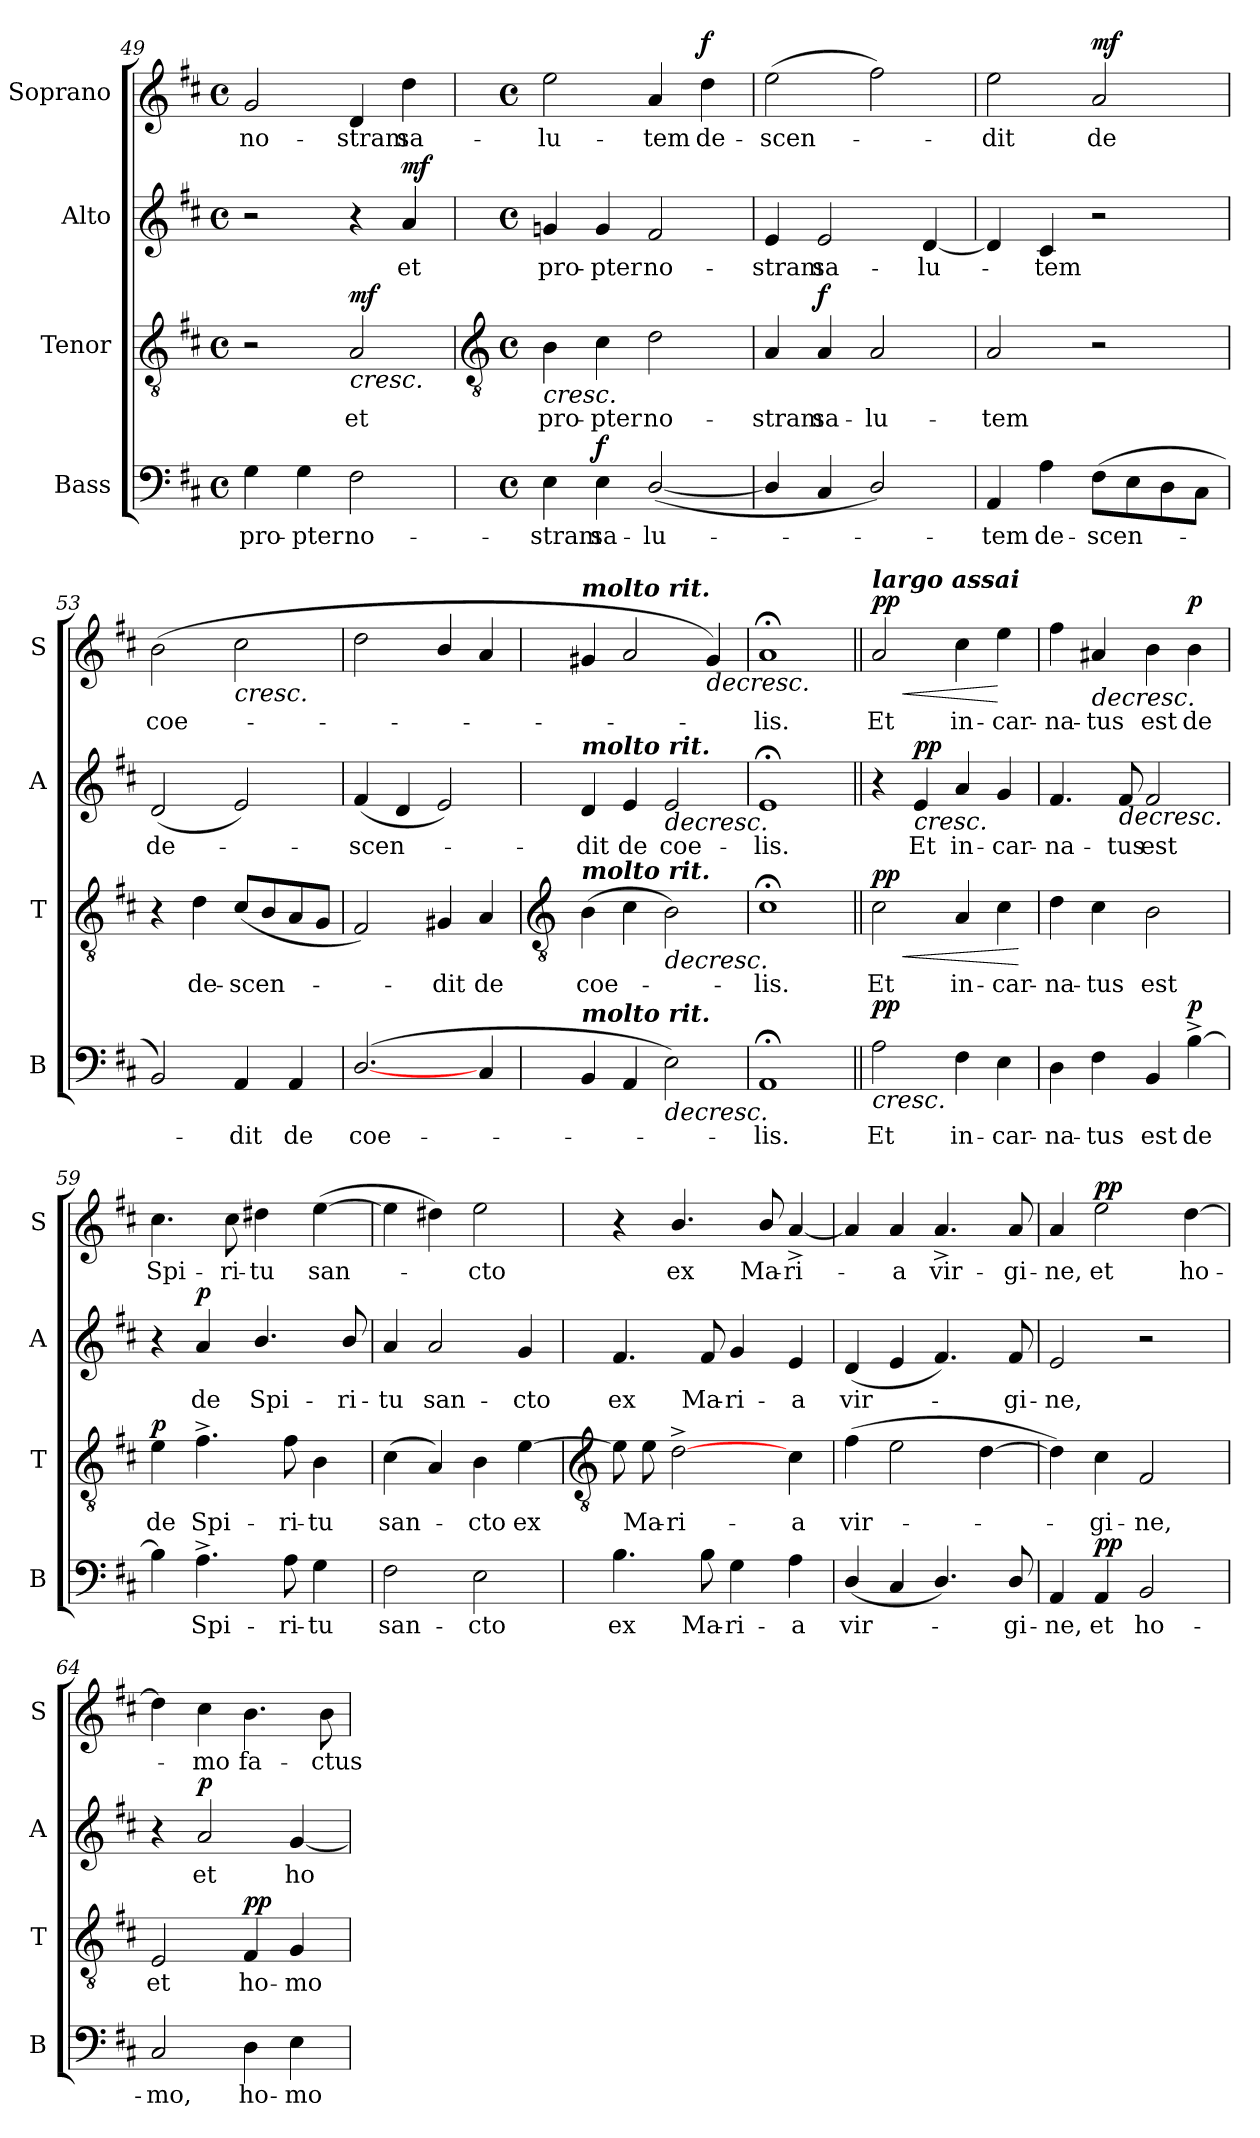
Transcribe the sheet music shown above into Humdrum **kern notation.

**kern	**text	**dynam	**kern	**text	**dynam	**kern	**text	**dynam	**kern	**text	**dynam
*part4	*part4	*part4	*part3	*part3	*part3	*part2	*part2	*part2	*part1	*part1	*part1
*staff4	*staff4	*staff4	*staff3	*staff3	*staff3	*staff2	*staff2	*staff2	*staff1	*staff1	*staff1
*I"Bass	*	*	*I"Tenor	*	*	*I"Alto	*	*	*I"Soprano	*	*
*I'B	*	*	*I'T	*	*	*I'A	*	*	*I'S	*	*
*clefF4	*	*	*clefGv2	*	*	*clefG2	*	*	*clefG2	*	*
*k[f#c#]	*	*	*k[f#c#]	*	*	*k[f#c#]	*	*	*k[f#c#]	*	*
*D:	*	*	*D:	*	*	*D:	*	*	*D:	*	*
*M4/4	*	*	*M4/4	*	*	*M4/4	*	*	*M4/4	*	*
*met(c)	*	*	*met(c)	*	*	*met(c)	*	*	*met(c)	*	*
=49	=49	=49	=49	=49	=49	=49	=49	=49	=49	=49	=49
!	!LO:LY:b	!	!	!	!	!	!	!	!	!LO:LY:b	!
4G	pro-	.	2r	.	.	2r	.	.	2g	no-	.
!	!LO:LY:b	!	!	!	!	!	!	!	!	!	!
4G	-pter	.	.	.	.	.	.	.	.	.	.
!	!LO:LY:b	!	!	!LO:LY:b	!LO:HP:b	!	!	!	!	!LO:LY:b	!
!	!	!	!	!	!LO:DY:n=1:b	!	!	!	!	!	!
2F#	no-	.	2A	et	< mf	4r	.	.	4d	-stram	.
!	!	!	!	!	!	!	!LO:LY:b	!LO:DY:b	!	!LO:LY:b	!
.	.	.	.	.	.	4a	et	mf	4dd	sa-	.
!!LO:LB:g=z
=50	=50	=50	=50	=50	=50	=50	=50	=50	=50	=50	=50
*	*	*	*clefGv2	*	*	*	*	*	*	*	*
*M4/4	*	*	*M4/4	*	*	*M4/4	*	*	*M4/4	*	*
*met(c)	*	*	*met(c)	*	*	*met(c)	*	*	*met(c)	*	*
!	!LO:LY:b	!	!	!LO:LY:b	!LO:HP:b	!	!LO:LY:b	!	!	!LO:LY:b	!
4E	-stram	.	4B	pro-	<	4gn	pro-	.	2ee	-lu-	.
!	!LO:LY:b	!LO:DY:b	!	!LO:LY:b	!	!	!LO:LY:b	!	!	!	!
4E	sa-	f	4c#	-pter	.	4g	-pter	.	.	.	.
!	!LO:LY:b	!	!	!LO:LY:b	!	!	!LO:LY:b	!	!	!LO:LY:b	!
(<[2D/	-lu-	.	2d	no-	.	2f#	no-	.	4a	-tem	.
!	!	!	!	!	!	!	!	!	!	!LO:LY:b	!LO:DY:b
.	.	.	.	.	.	.	.	.	4dd	de-	f
=51	=51	=51	=51	=51	=51	=51	=51	=51	=51	=51	=51
!	!	!	!	!LO:LY:b	!	!	!LO:LY:b	!	!	!LO:LY:b	!
4D/]	.	.	4A	-stram	.	4e	-stram	.	(>2ee	-scen-	.
!	!	!	!	!LO:LY:b	!LO:DY:b	!	!LO:LY:b	!	!	!	!
4C#/	.	.	4A	sa-	f	2e	sa-	.	.	.	.
!	!	!	!	!LO:LY:b	!	!	!	!	!	!	!
2D/)	.	.	2A	-lu-	.	.	.	.	2ff#)	.	.
!	!	!	!	!	!	!	!LO:LY:b	!	!	!	!
.	.	.	.	.	.	[4d	-lu-	.	.	.	.
=52	=52	=52	=52	=52	=52	=52	=52	=52	=52	=52	=52
!	!LO:LY:b	!	!	!LO:LY:b	!	!	!	!	!	!LO:LY:b	!
4AA	tem	.	2A	-tem	.	4d]	.	.	2ee	dit	.
!	!LO:LY:b	!	!	!	!	!	!LO:LY:b	!	!	!	!
4A	de-	.	.	.	.	4c#	tem	.	.	.	.
!	!LO:LY:b	!	!	!	!	!	!	!	!	!LO:LY:b	!LO:DY:b
(>8F#L	-scen-	.	2r	.	.	2r	.	.	2a	de	mf
8E	.	.	.	.	.	.	.	.	.	.	.
8D	.	.	.	.	.	.	.	.	.	.	.
8C#J	.	.	.	.	.	.	.	.	.	.	.
=53	=53	=53	=53	=53	=53	=53	=53	=53	=53	=53	=53
!	!	!	!	!	!	!	!LO:LY:b	!	!	!LO:LY:b	!
2BB)	.	.	4r	.	.	(<2d	de-	.	(<2b	coe-	.
!	!	!	!	!LO:LY:b	!	!	!	!	!	!	!
.	.	.	4d	de-	.	.	.	.	.	.	.
!	!LO:LY:b	!	!	!LO:LY:b	!	!	!	!	!	!	!LO:HP:b
4AA	dit	.	(<8c#L	-scen-	.	2e)	.	.	2cc#	.	<
.	.	.	8B	.	.	.	.	.	.	.	.
!	!LO:LY:b	!	!	!	!	!	!	!	!	!	!
4AA	de	.	8A	.	.	.	.	.	.	.	.
.	.	.	8GJ	.	.	.	.	.	.	.	.
=54	=54	=54	=54	=54	=54	=54	=54	=54	=54	=54	=54
!	!LO:LY:b	!	!	!	!	!	!LO:LY:b	!	!	!	!
(<[2.D/	coe-	.	2F#)	.	.	(<4f#	scen-	.	2dd	.	.
.	.	.	.	.	.	4d	.	.	.	.	.
!	!	!	!	!LO:LY:b	!	!	!	!	!	!	!
.	.	.	4G#X	dit	.	2e)	.	.	4b/	.	.
!	!	!	!	!LO:LY:b	!	!	!	!	!	!	!
4C#	.	.	4A	de	.	.	.	.	4a	.	.
!!LO:LB:g=z
=55	=55	=55	=55	=55	=55	=55	=55	=55	=55	=55	=55
*	*	*	*clefGv2	*	*	*	*	*	*	*	*
!	!	!	!	!	!	!	!	!	!LO:TX:a:Bi:t=molto rit.	!	!
!	!	!	!	!	!	!LO:TX:a:Bi:t=molto rit.	!	!	!	!	!
!	!	!	!LO:TX:a:Bi:t=molto rit.	!	!	!	!	!	!	!	!
!LO:TX:a:Bi:t=molto rit.	!	!	!	!	!	!	!	!	!	!	!
!	!	!	!	!LO:LY:b	!	!	!LO:LY:b	!	!	!	!
4BB	.	.	(>4B	coe-	.	4d	dit	.	4g#X	.	.
!	!	!	!	!	!	!	!LO:LY:b	!	!	!	!
4AA	.	.	4c#	.	.	4e	de	.	2a	.	.
!	!	!LO:HP:b	!	!	!LO:HP:b	!	!LO:LY:b	!LO:HP:b	!	!	!
2E)	.	>	2B)	.	>	2e	coe-	>	.	.	.
!	!	!	!	!	!	!	!	!	!	!	!LO:HP:b
.	.	.	.	.	.	.	.	.	4g#)	.	>
=56	=56	=56	=56	=56	=56	=56	=56	=56	=56	=56	=56
!	!LO:LY:b	!	!	!LO:LY:b	!	!	!LO:LY:b	!	!	!LO:LY:b	!
1AA;<	lis.	.	1c#;<	lis.	.	1e;<	-lis.	.	1a;<	lis.	.
.	.	.	.	.	[	.	.	.	.	.	.
=57||	=57||	=57||	=57||	=57||	=57||	=57||	=57||	=57||	=57||	=57||	=57||
*	*	*	*	*	*	*	*	*	*MM44	*	*
!	!	!	!	!	!	!	!	!	!LO:TX:a:Bi:t=largo assai	!	!
!	!LO:LY:b	!LO:HP:b	!	!LO:LY:b	!LO:HP:b	!	!	!	!	!LO:LY:b	!LO:HP:b
!	!	!LO:DY:n=1:b	!	!	!LO:DY:n=1:b	!	!	!	!	!	!LO:DY:n=1:b
2A	Et	< pp	2c#	Et	< pp	4r	.	.	2a	Et	< pp
!	!	!	!	!	!	!	!LO:LY:b	!LO:HP:b	!	!	!
!	!	!	!	!	!	!	!	!LO:DY:n=1:b	!	!	!
.	.	.	.	.	.	4e	Et	< pp	.	.	.
!	!LO:LY:b	!	!	!LO:LY:b	!	!	!LO:LY:b	!	!	!LO:LY:b	!
4F#	in-	.	4A	in-	.	4a	in-	.	4cc#	in-	.
!	!LO:LY:b	!	!	!LO:LY:b	!	!	!LO:LY:b	!	!	!LO:LY:b	!
4E	-car-	.	4c#	-car-	.	4g	-car-	.	4ee	-car-	[
.	.	.	.	.	[	.	.	]	.	.	[
=58	=58	=58	=58	=58	=58	=58	=58	=58	=58	=58	=58
!	!LO:LY:b	!	!	!LO:LY:b	!	!	!LO:LY:b	!	!	!LO:LY:b	!
4D	-na-	.	4d	-na-	.	4.f#	-na-	.	4ff#	-na-	.
!	!LO:LY:b	!	!	!LO:LY:b	!	!	!	!	!	!LO:LY:b	!LO:HP:b
4F#	-tus	.	4c#	-tus	.	.	.	.	4a#X	-tus	>
!	!	!	!	!	!	!	!LO:LY:b	!LO:HP:b	!	!	!
.	.	.	.	.	.	8f#	-tus	>	.	.	.
!	!LO:LY:b	!	!	!LO:LY:b	!	!	!LO:LY:b	!	!	!LO:LY:b	!
4BB	est	.	2B	est	.	2f#	est	.	4b	est	.
!	!LO:LY:b	!LO:DY:n=1:b	!	!	!	!	!	!	!	!LO:LY:b	!LO:DY:b
[4B^	de	] p	.	.	.	.	.	.	4b	de	p
.	.	.	.	.	]	.	.	[	.	.	]
=59	=59	=59	=59	=59	=59	=59	=59	=59	=59	=59	=59
!	!	!	!	!LO:LY:b	!LO:DY:b	!	!	!	!	!LO:LY:b	!
4B]	.	.	4e	de	p	4r	.	.	4.cc#	Spi-	.
!	!LO:LY:b	!	!	!LO:LY:b	!	!	!LO:LY:b	!LO:DY:b	!	!	!
4.A^	Spi-	.	4.f#^	Spi-	.	4a	de	p	.	.	.
!	!	!	!	!	!	!	!	!	!	!LO:LY:b	!
.	.	.	.	.	.	.	.	.	8cc#	-ri-	.
!	!	!	!	!	!	!	!LO:LY:b	!	!	!LO:LY:b	!
.	.	.	.	.	.	4.b/	Spi-	.	4dd#X	-tu	.
!	!LO:LY:b	!	!	!LO:LY:b	!	!	!	!	!	!	!
8A	-ri-	.	8f#	-ri-	.	.	.	.	.	.	.
!	!LO:LY:b	!	!	!LO:LY:b	!	!	!	!	!	!LO:LY:b	!
4G	-tu	.	4B	-tu	.	.	.	.	(>[4ee	san-	.
!	!	!	!	!	!	!	!LO:LY:b	!	!	!	!
.	.	.	.	.	.	8b/	-ri-	.	.	.	.
=60	=60	=60	=60	=60	=60	=60	=60	=60	=60	=60	=60
!	!LO:LY:b	!	!	!LO:LY:b	!	!	!LO:LY:b	!	!	!	!
2F#	san-	.	(<4c#	san-	.	4a	-tu	.	4ee]	.	.
!	!	!	!	!	!	!	!LO:LY:b	!	!	!	!
.	.	.	4A)	.	.	2a	san-	.	4dd#X)	.	.
!	!LO:LY:b	!	!	!LO:LY:b	!	!	!	!	!	!LO:LY:b	!
2E	-cto	.	4B	cto	.	.	.	.	2ee	cto	.
!	!	!	!	!LO:LY:b	!	!	!LO:LY:b	!	!	!	!
.	.	.	[4e	ex	.	4g	-cto	.	.	.	.
!!LO:LB:g=z
=61	=61	=61	=61	=61	=61	=61	=61	=61	=61	=61	=61
*	*	*	*clefGv2	*	*	*	*	*	*	*	*
!	!LO:LY:b	!	!	!	!	!	!LO:LY:b	!	!	!	!
4.B	ex	.	8e]	.	.	4.f#	ex	.	4r	.	.
!	!	!	!	!LO:LY:b	!	!	!	!	!	!	!
.	.	.	8e	Ma-	.	.	.	.	.	.	.
!	!	!	!	!LO:LY:b	!	!	!	!	!	!LO:LY:b	!
.	.	.	[2d^	-ri-	.	.	.	.	4.b/	ex	.
!	!LO:LY:b	!	!	!	!	!	!LO:LY:b	!	!	!	!
8B	Ma-	.	.	.	.	8f#	Ma-	.	.	.	.
!	!LO:LY:b	!	!	!	!	!	!LO:LY:b	!	!	!	!
4G	-ri-	.	.	.	.	4g	-ri-	.	.	.	.
!	!	!	!	!	!	!	!	!	!	!LO:LY:b	!
.	.	.	.	.	.	.	.	.	8b/	Ma-	.
!	!LO:LY:b	!	!	!LO:LY:b	!	!	!LO:LY:b	!	!	!LO:LY:b	!
4A	-a	.	4c#	-a	.	4e	-a	.	[4a^	-ri-	.
=62	=62	=62	=62	=62	=62	=62	=62	=62	=62	=62	=62
!	!LO:LY:b	!	!	!LO:LY:b	!	!	!LO:LY:b	!	!	!	!
(<4D/	vir-	.	(>4f#	vir-	.	(<4d	vir-	.	4a]	.	.
!	!	!	!	!	!	!	!	!	!	!LO:LY:b	!
4C#	.	.	2e	.	.	4e	.	.	4a	a	.
!	!	!	!	!	!	!	!	!	!	!LO:LY:b	!
4.D/)	.	.	.	.	.	4.f#)	.	.	4.a^	vir-	.
.	.	.	[4d	.	.	.	.	.	.	.	.
!	!LO:LY:b	!	!	!	!	!	!LO:LY:b	!	!	!LO:LY:b	!
8D/	gi-	.	.	.	.	8f#	gi-	.	8a	-gi-	.
=63	=63	=63	=63	=63	=63	=63	=63	=63	=63	=63	=63
!	!LO:LY:b	!	!	!	!	!	!LO:LY:b	!	!	!LO:LY:b	!
4AA	-ne,	.	4d])	.	.	2e	-ne,	.	4a	-ne,	.
!	!LO:LY:b	!LO:DY:b	!	!LO:LY:b	!	!	!	!	!	!LO:LY:b	!LO:DY:b
4AA	et	pp	4c#	gi-	.	.	.	.	2ee	et	pp
!	!LO:LY:b	!	!	!LO:LY:b	!	!	!	!	!	!	!
2BB	ho-	.	2F#	-ne,	.	2r	.	.	.	.	.
!	!	!	!	!	!	!	!	!	!	!LO:LY:b	!
.	.	.	.	.	.	.	.	.	[4dd	ho-	.
=64	=64	=64	=64	=64	=64	=64	=64	=64	=64	=64	=64
!	!LO:LY:b	!	!	!LO:LY:b	!	!	!	!	!	!	!
2C#	-mo,	.	2E	et	.	4r	.	.	4dd]	.	.
!	!	!	!	!	!	!	!LO:LY:b	!LO:DY:b	!	!LO:LY:b	!
.	.	.	.	.	.	2a	et	p	4cc#	mo	.
!	!LO:LY:b	!	!	!LO:LY:b	!LO:DY:b	!	!	!	!	!LO:LY:b	!
4D	ho-	.	4F#	ho-	pp	.	.	.	4.b	fa-	.
!	!LO:LY:b	!	!	!LO:LY:b	!	!	!LO:LY:b	!	!	!	!
4E	-mo	.	4G	-mo	.	[4g	ho-	.	.	.	.
!	!	!	!	!	!	!	!	!	!	!LO:LY:b	!
.	.	.	.	.	.	.	.	.	8b	-ctus	.
.	.	[	.	.	[	.	.	]	.	.	]
=	=	=	=	=	=	=	=	=	=	=	=
*-	*-	*-	*-	*-	*-	*-	*-	*-	*-	*-	*-
